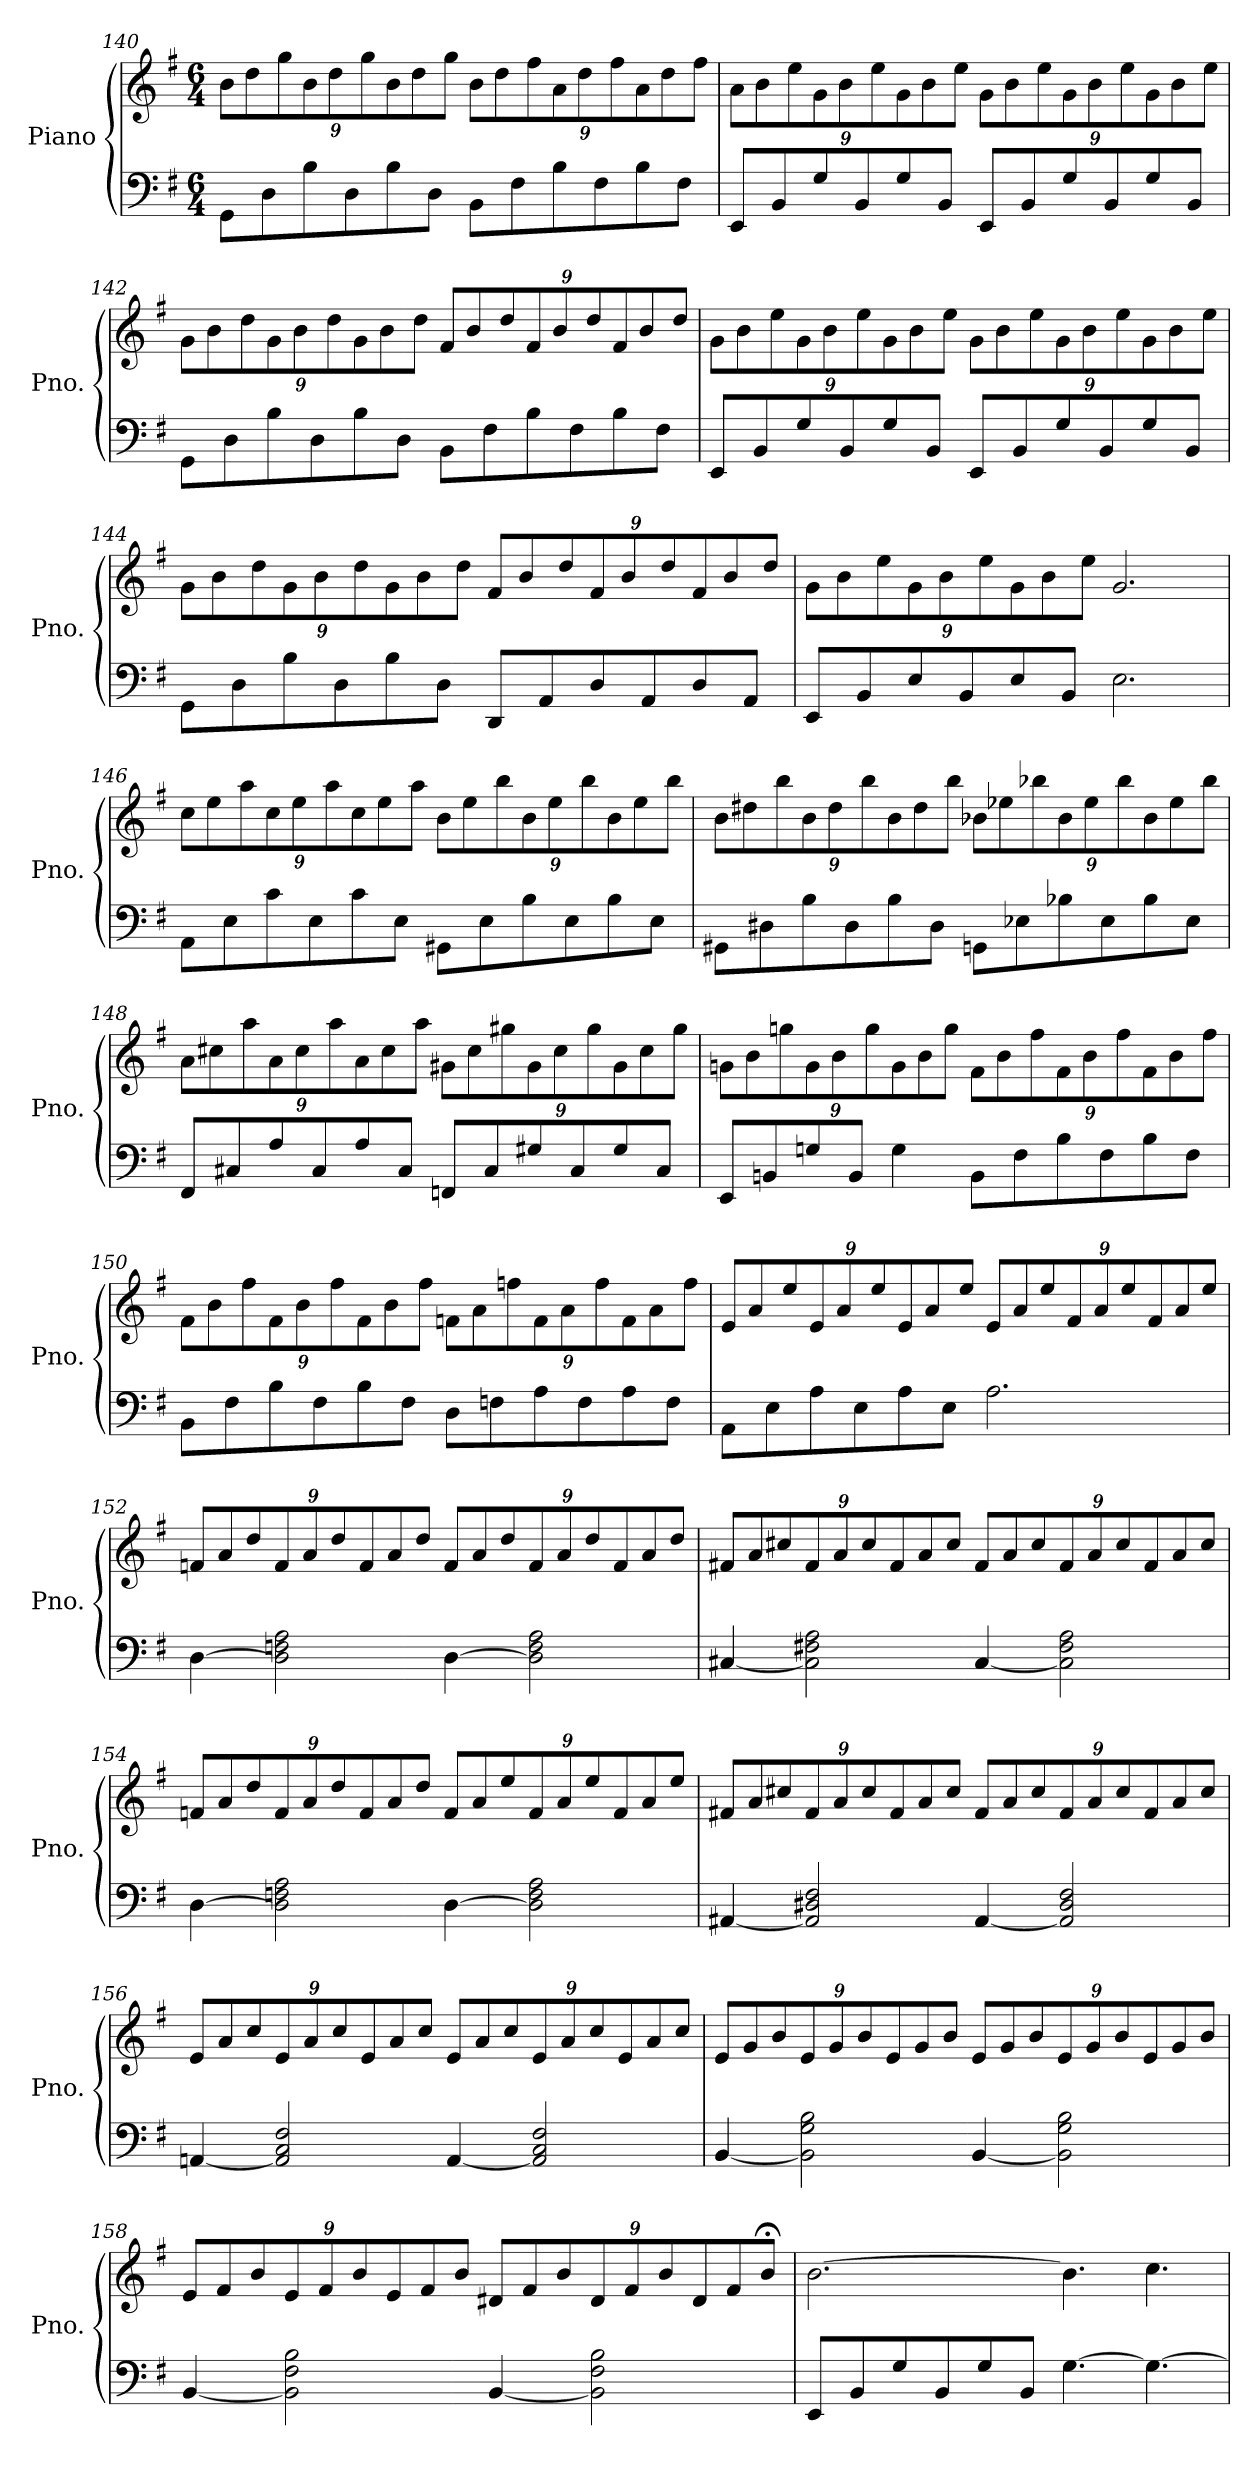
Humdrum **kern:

**kern	**kern
*part1	*part1
*staff2	*staff1
*I"Piano	*
*I'Pno.	*
*clefF4	*clefG2
*k[f#]	*k[f#]
*M6/4	*M6/4
*	*Xbrackettup
=140	=140
8GG\L	12b\L
.	12dd\
8D\	.
.	12gg\
8B\	12b\
.	12dd\
8D\	.
.	12gg\
8B\	12b\
.	12dd\
8D\J	.
.	12gg\J
8BB\L	12b\L
.	12dd\
8F#\	.
.	12ff#\
8B\	12a\
.	12dd\
8F#\	.
.	12ff#\
8B\	12a\
.	12dd\
8F#\J	.
.	12ff#\J
!!LO:LB:g=z
=141	=141
8EE/L	12a\L
.	12b\
8BB/	.
.	12ee\
8G/	12g\
.	12b\
8BB/	.
.	12ee\
8G/	12g\
.	12b\
8BB/J	.
.	12ee\J
8EE/L	12g\L
.	12b\
8BB/	.
.	12ee\
8G/	12g\
.	12b\
8BB/	.
.	12ee\
8G/	12g\
.	12b\
8BB/J	.
.	12ee\J
=142	=142
8GG\L	12g\L
.	12b\
8D\	.
.	12dd\
8B\	12g\
.	12b\
8D\	.
.	12dd\
8B\	12g\
.	12b\
8D\J	.
.	12dd\J
8BB\L	12f#/L
.	12b/
8F#\	.
.	12dd/
8B\	12f#/
.	12b/
8F#\	.
.	12dd/
8B\	12f#/
.	12b/
8F#\J	.
.	12dd/J
!!LO:LB:g=z
=143	=143
8EE/L	12g\L
.	12b\
8BB/	.
.	12ee\
8G/	12g\
.	12b\
8BB/	.
.	12ee\
8G/	12g\
.	12b\
8BB/J	.
.	12ee\J
8EE/L	12g\L
.	12b\
8BB/	.
.	12ee\
8G/	12g\
.	12b\
8BB/	.
.	12ee\
8G/	12g\
.	12b\
8BB/J	.
.	12ee\J
=144	=144
8GG\L	12g\L
.	12b\
8D\	.
.	12dd\
8B\	12g\
.	12b\
8D\	.
.	12dd\
8B\	12g\
.	12b\
8D\J	.
.	12dd\J
8DD/L	12f#/L
.	12b/
8AA/	.
.	12dd/
8D/	12f#/
.	12b/
8AA/	.
.	12dd/
8D/	12f#/
.	12b/
8AA/J	.
.	12dd/J
=145	=145
8EE/L	12g\L
.	12b\
8BB/	.
.	12ee\
8E/	12g\
.	12b\
8BB/	.
.	12ee\
8E/	12g\
.	12b\
8BB/J	.
.	12ee\J
2.E\	2.g/
!!LO:LB:g=z
=146	=146
8AA\L	12cc\L
.	12ee\
8E\	.
.	12aa\
8c\	12cc\
.	12ee\
8E\	.
.	12aa\
8c\	12cc\
.	12ee\
8E\J	.
.	12aa\J
8GG#X\L	12b\L
.	12ee\
8E\	.
.	12bb\
8B\	12b\
.	12ee\
8E\	.
.	12bb\
8B\	12b\
.	12ee\
8E\J	.
.	12bb\J
=147	=147
8GG#X\L	12b\L
.	12dd#X\
8D#X\	.
.	12bb\
8B\	12b\
.	12dd#\
8D#\	.
.	12bb\
8B\	12b\
.	12dd#\
8D#\J	.
.	12bb\J
8GGn\L	12b-X\L
.	12ee-X\
8E-X\	.
.	12bb-X\
8B-X\	12b-\
.	12ee-\
8E-\	.
.	12bb-\
8B-\	12b-\
.	12ee-\
8E-\J	.
.	12bb-\J
!!LO:LB:g=z
=148	=148
8FF#/L	12a\L
.	12cc#X\
8C#X/	.
.	12aa\
8A/	12a\
.	12cc#\
8C#/	.
.	12aa\
8A/	12a\
.	12cc#\
8C#/J	.
.	12aa\J
8FFn/L	12g#X\L
.	12cc#\
8C#/	.
.	12gg#X\
8G#X/	12g#\
.	12cc#\
8C#/	.
.	12gg#\
8G#/	12g#\
.	12cc#\
8C#/J	.
.	12gg#\J
=149	=149
8EE/L	12gn\L
.	12b\
8BBn/	.
.	12ggn\
8Gn/	12g\
.	12b\
8BB/J	.
.	12gg\
4G\	12g\
.	12b\
.	12gg\J
8BB\L	12f#\L
.	12b\
8F#\	.
.	12ff#\
8B\	12f#\
.	12b\
8F#\	.
.	12ff#\
8B\	12f#\
.	12b\
8F#\J	.
.	12ff#\J
!!LO:PB:g=z
=150	=150
8BB\L	12f#\L
.	12b\
8F#\	.
.	12ff#\
8B\	12f#\
.	12b\
8F#\	.
.	12ff#\
8B\	12f#\
.	12b\
8F#\J	.
.	12ff#\J
8D\L	12fn\L
.	12a\
8Fn\	.
.	12ffn\
8A\	12f\
.	12a\
8F\	.
.	12ff\
8A\	12f\
.	12a\
8F\J	.
.	12ff\J
=151	=151
8AA\L	12e/L
.	12a/
8E\	.
.	12ee/
8A\	12e/
.	12a/
8E\	.
.	12ee/
8A\	12e/
.	12a/
8E\J	.
.	12ee/J
2.A\	12e/L
.	12a/
.	12ee/
.	12f#/
.	12a/
.	12ee/
.	12f#/
.	12a/
.	12ee/J
!!LO:LB:g=z
=152	=152
[4D\	12fn/L
.	12a/
.	12dd/
2D\] 2Fn\ 2A\	12f/
.	12a/
.	12dd/
.	12f/
.	12a/
.	12dd/J
[4D\	12f/L
.	12a/
.	12dd/
2D\] 2F\ 2A\	12f/
.	12a/
.	12dd/
.	12f/
.	12a/
.	12dd/J
=153	=153
[4C#X/	12f#X/L
.	12a/
.	12cc#X/
2C#\] 2F#X\ 2A\	12f#/
.	12a/
.	12cc#/
.	12f#/
.	12a/
.	12cc#/J
[4C#/	12f#/L
.	12a/
.	12cc#/
2C#\] 2F#\ 2A\	12f#/
.	12a/
.	12cc#/
.	12f#/
.	12a/
.	12cc#/J
!!LO:LB:g=z
=154	=154
[4D\	12fn/L
.	12a/
.	12dd/
2D\] 2Fn\ 2A\	12f/
.	12a/
.	12dd/
.	12f/
.	12a/
.	12dd/J
[4D\	12f/L
.	12a/
.	12ee/
2D\] 2F\ 2A\	12f/
.	12a/
.	12ee/
.	12f/
.	12a/
.	12ee/J
=155	=155
[4AA#X/	12f#X/L
.	12a/
.	12cc#X/
2AA#/] 2D#X/ 2F#/	12f#/
.	12a/
.	12cc#/
.	12f#/
.	12a/
.	12cc#/J
[4AA#/	12f#/L
.	12a/
.	12cc#/
2AA#/] 2D#/ 2F#/	12f#/
.	12a/
.	12cc#/
.	12f#/
.	12a/
.	12cc#/J
!!LO:LB:g=z
=156	=156
[4AAn/	12e/L
.	12a/
.	12cc/
2AA/] 2C/ 2F#/	12e/
.	12a/
.	12cc/
.	12e/
.	12a/
.	12cc/J
[4AA/	12e/L
.	12a/
.	12cc/
2AA/] 2C/ 2F#/	12e/
.	12a/
.	12cc/
.	12e/
.	12a/
.	12cc/J
=157	=157
[4BB/	12e/L
.	12g/
.	12b/
2BB\] 2G\ 2B\	12e/
.	12g/
.	12b/
.	12e/
.	12g/
.	12b/J
[4BB/	12e/L
.	12g/
.	12b/
2BB\] 2G\ 2B\	12e/
.	12g/
.	12b/
.	12e/
.	12g/
.	12b/J
!!LO:LB:g=z
=158	=158
[4BB/	12e/L
.	12f#/
.	12b/
2BB\] 2F#\ 2B\	12e/
.	12f#/
.	12b/
.	12e/
.	12f#/
.	12b/J
[4BB/	12d#X/L
.	12f#/
.	12b/
2BB\] 2F#\ 2B\	12d#/
.	12f#/
.	12b/
.	12d#/
.	12f#/
.	12b;</J
=159	=159
8EE/L	[2.b\
8BB/	.
8G/	.
8BB/	.
8G/	.
8BB/J	.
[4.G\	4.b\]
4.G\_	4.cc\
=	=
*-	*-
